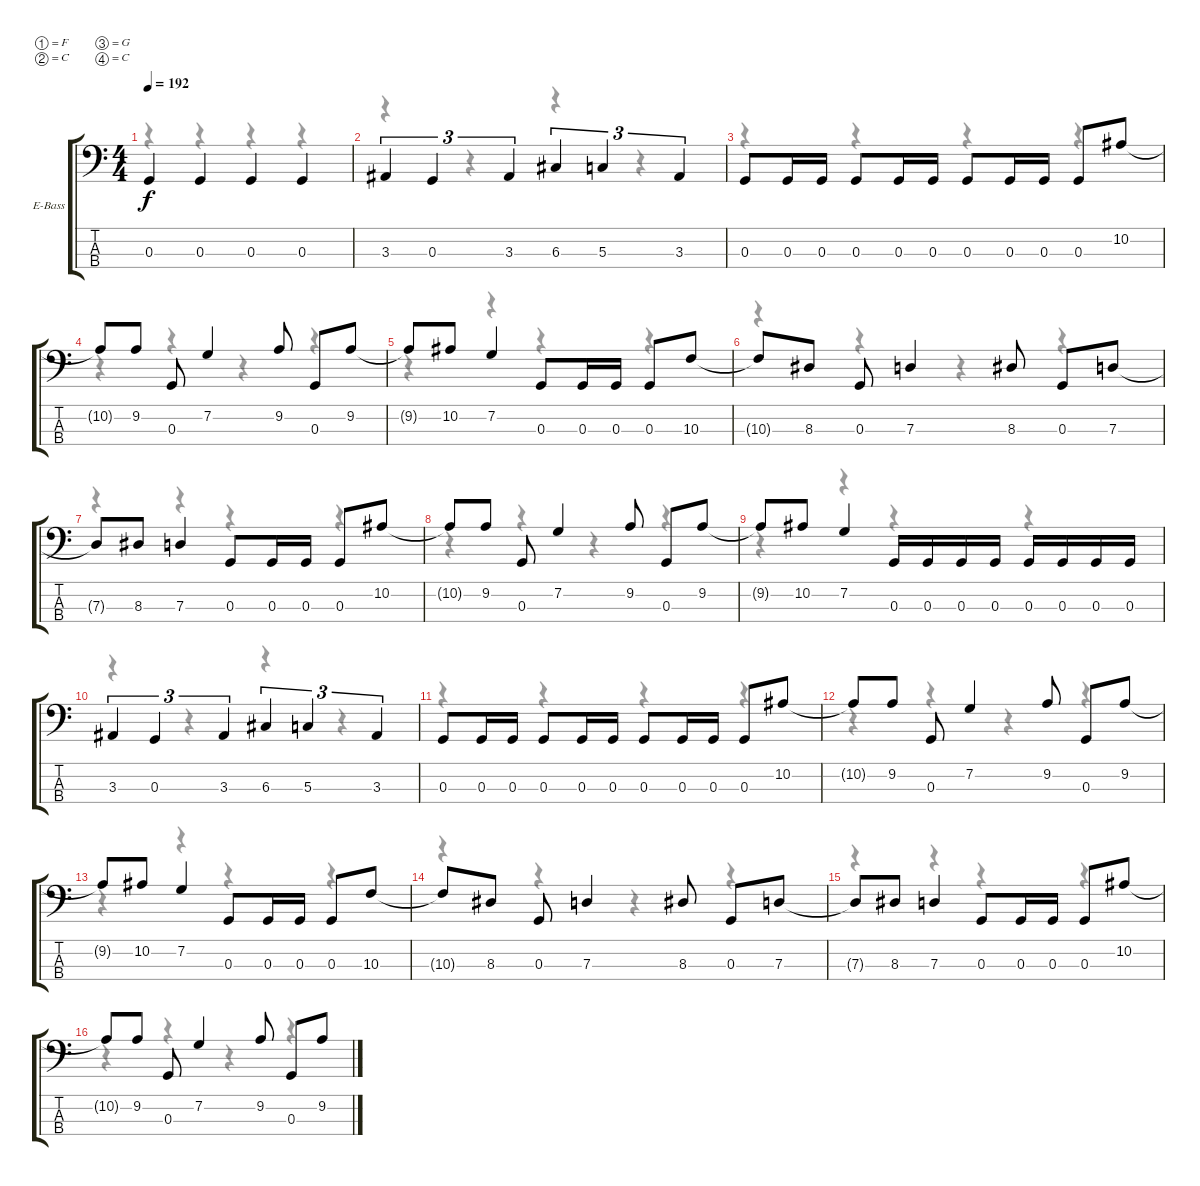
\bracketExtendMode groupsimilarinstruments
\firstSystemTrackNameOrientation horizontal
\otherSystemsTrackNameOrientation horizontal
\track ("Jason (Bass)" "E-Bass") {instrument electricbasspick}
\staff {score tabs}
\tuning (F2 C2 G1 C1)
\voice
\ts (4 4)
\tempo 192
\clef f4
\ks c
0.3.4{dy f} 0.3.4 0.3.4 0.3.4 |
3.3.4{tu (3 2)} 0.3.4{tu (3 2)} 3.3.4{tu (3 2)} 6.3.4{tu (3 2)} 5.3.4{tu (3 2)} 3.3.4{tu (3 2)} |
0.3.8 0.3.16 0.3.16 0.3.8 0.3.16 0.3.16 0.3.8 0.3.16 0.3.16 0.3.8 10.2.8 |
10.2{t}.8 9.2.8 0.3.8 7.2.4 9.2.8 0.3.8 9.2.8 |
9.2{t}.8 10.2.8 7.2.4 0.3.8 0.3.16 0.3.16 0.3.8 10.3.8 |
10.3{t}.8 8.3.8 0.3.8 7.3.4 8.3.8 0.3.8 7.3.8 |
7.3{t}.8 8.3.8 7.3.4 0.3.8 0.3.16 0.3.16 0.3.8 10.2.8 |
10.2{t}.8 9.2.8 0.3.8 7.2.4 9.2.8 0.3.8 9.2.8 |
9.2{t}.8 10.2.8 7.2.4 0.3.16 0.3.16 0.3.16 0.3.16 0.3.16 0.3.16 0.3.16 0.3.16 |
3.3.4{tu (3 2)} 0.3.4{tu (3 2)} 3.3.4{tu (3 2)} 6.3.4{tu (3 2)} 5.3.4{tu (3 2)} 3.3.4{tu (3 2)} |
0.3.8 0.3.16 0.3.16 0.3.8 0.3.16 0.3.16 0.3.8 0.3.16 0.3.16 0.3.8 10.2.8 |
10.2{t}.8 9.2.8 0.3.8 7.2.4 9.2.8 0.3.8 9.2.8 |
9.2{t}.8 10.2.8 7.2.4 0.3.8 0.3.16 0.3.16 0.3.8 10.3.8 |
10.3{t}.8 8.3.8 0.3.8 7.3.4 8.3.8 0.3.8 7.3.8 |
7.3{t}.8 8.3.8 7.3.4 0.3.8 0.3.16 0.3.16 0.3.8 10.2.8 |
10.2{t}.8 9.2.8 0.3.8 7.2.4 9.2.8 0.3.8 9.2.8
\voice
\clef f4
\ottava regular
\simile none
\ks c
r.4{dy mf} r.4 r.4 r.4 |
r.4 r.4 r.4 r.4 |
r.4 r.4 r.4 r.4 |
r.4 r.4 r.4 r.4 |
r.4 r.4 r.4 r.4 |
r.4 r.4 r.4 r.4 |
r.4 r.4 r.4 r.4 |
r.4 r.4 r.4 r.4 |
r.4 r.4 r.4 r.4 |
r.4 r.4 r.4 r.4 |
r.4 r.4 r.4 r.4 |
r.4 r.4 r.4 r.4 |
r.4 r.4 r.4 r.4 |
r.4 r.4 r.4 r.4 |
r.4 r.4 r.4 r.4 |
r.4 r.4 r.4 r.4
